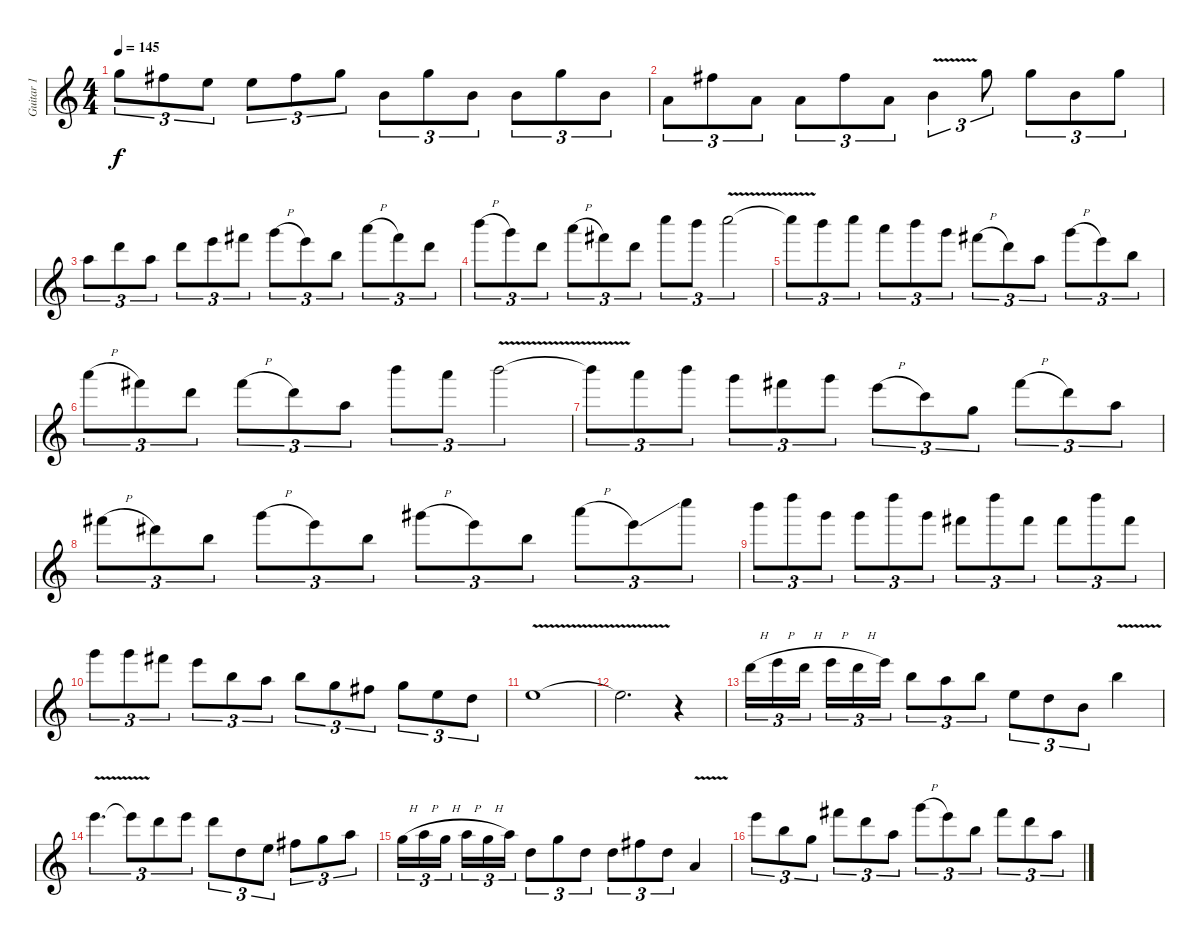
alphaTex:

\track ("Guitar 1" "Guitar 1") {solo instrument acousticguitarnylon}
\staff {score}
\tuning (E4 B3 G3 D3 A2 E2) {hide}
\ts (4 4)
\tempo 145
\clef g2
\ks c
12.3.8{tu (3 2) dy f} 11.3.8{tu (3 2)} 9.3.8{tu (3 2)} 9.3.8{tu (3 2)} 11.3.8{tu (3 2)} 12.3.8{tu (3 2)} 9.4.8{tu (3 2)} 12.3.8{tu (3 2)} 9.4.8{tu (3 2)} 9.4.8{tu (3 2)} 12.3.8{tu (3 2)} 9.4.8{tu (3 2)} |
7.4.8{tu (3 2)} 11.3.8{tu (3 2)} 7.4.8{tu (3 2)} 7.4.8{tu (3 2)} 11.3.8{tu (3 2)} 7.4.8{tu (3 2)} 9.4{v}.4{tu (3 2)} 12.3.8{tu (3 2)} 12.3.8{tu (3 2)} 9.4.8{tu (3 2)} 12.3.8{tu (3 2)} |
10.2.8{tu (3 2)} 10.1.8{tu (3 2)} 10.2.8{tu (3 2)} 10.1.8{tu (3 2)} 12.1.8{tu (3 2)} 14.1.8{tu (3 2)} 15.1{h}.8{tu (3 2)} 12.1.8{tu (3 2)} 12.2.8{tu (3 2)} 17.1{h}.8{tu (3 2)} 14.1.8{tu (3 2)} 15.2.8{tu (3 2)} |
19.1{h}.8{tu (3 2)} 15.1.8{tu (3 2)} 15.2.8{tu (3 2)} 17.1{h}.8{tu (3 2)} 14.1.8{tu (3 2)} 15.2.8{tu (3 2)} 20.1.8{tu (3 2)} 19.1.8{tu (3 2)} 20.1{v}.2{tu (3 2)} |
20.1{t}.8{tu (3 2)} 19.1.8{tu (3 2)} 20.1.8{tu (3 2)} 17.1.8{tu (3 2)} 19.1.8{tu (3 2)} 20.2.8{tu (3 2)} 14.1{h}.8{tu (3 2)} 10.1.8{tu (3 2)} 10.2.8{tu (3 2)} 15.1{h}.8{tu (3 2)} 12.1.8{tu (3 2)} 12.2.8{tu (3 2)} |
17.1{h}.8{tu (3 2)} 14.1.8{tu (3 2)} 15.2.8{tu (3 2)} 14.1{h}.8{tu (3 2)} 10.1.8{tu (3 2)} 10.2.8{tu (3 2)} 19.1.8{tu (3 2)} 17.1.8{tu (3 2)} 19.1{v}.2{tu (3 2)} |
19.1{t}.8{tu (3 2)} 17.1.8{tu (3 2)} 19.1.8{tu (3 2)} 15.1.8{tu (3 2)} 14.1.8{tu (3 2)} 15.1.8{tu (3 2)} 12.1{h}.8{tu (3 2)} 8.1.8{tu (3 2)} 8.2.8{tu (3 2)} 14.1{h}.8{tu (3 2)} 10.1.8{tu (3 2)} 10.2.8{tu (3 2)} |
14.1{h}.8{tu (3 2)} 11.1.8{tu (3 2)} 12.2.8{tu (3 2)} 15.1{h}.8{tu (3 2)} 12.1.8{tu (3 2)} 12.2.8{tu (3 2)} 16.1{h}.8{tu (3 2)} 12.1.8{tu (3 2)} 12.2.8{tu (3 2)} 17.1{h}.8{tu (3 2)} 12.1{ss}.8{tu (3 2)} 20.1.8{tu (3 2)} |
19.1.8{tu (3 2)} 22.1.8{tu (3 2)} 20.2.8{tu (3 2)} 20.2.8{tu (3 2)} 22.1.8{tu (3 2)} 20.2.8{tu (3 2)} 19.2.8{tu (3 2)} 22.1.8{tu (3 2)} 19.2.8{tu (3 2)} 19.2.8{tu (3 2)} 22.1.8{tu (3 2)} 19.2.8{tu (3 2)} |
15.1.8{tu (3 2)} 15.1.8{tu (3 2)} 14.1.8{tu (3 2)} 12.1.8{tu (3 2)} 12.2.8{tu (3 2)} 10.2.8{tu (3 2)} 12.2.8{tu (3 2)} 12.3.8{tu (3 2)} 11.3.8{tu (3 2)} 12.3.8{tu (3 2)} 9.3.8{tu (3 2)} 7.3.8{tu (3 2)} |
9.3{v}.1 |
9.3{t}.2{d} r.4 |
10.1{h}.16{tu (3 2)} 12.1{h}.16{tu (3 2)} 10.1{h}.16{tu (3 2) beam splitsecondary} 12.1{h}.16{tu (3 2)} 10.1{h}.16{tu (3 2)} 12.1.16{tu (3 2)} 12.2.8{tu (3 2)} 10.2.8{tu (3 2)} 12.2.8{tu (3 2)} 9.3.8{tu (3 2)} 7.3.8{tu (3 2)} 9.4.8{tu (3 2)} 12.2{v}.4 |
12.1{v}.4{d tu (3 2)} 12.1{t}.8{tu (3 2)} 10.1.8{tu (3 2)} 12.1.8{tu (3 2)} 10.1.8{tu (3 2)} 7.3.8{tu (3 2)} 9.3.8{tu (3 2)} 11.3.8{tu (3 2)} 8.2.8{tu (3 2)} 10.2.8{tu (3 2)} |
8.2{h}.16{tu (3 2)} 10.2{h}.16{tu (3 2)} 8.2{h}.16{tu (3 2) beam splitsecondary} 10.2{h}.16{tu (3 2)} 8.2{h}.16{tu (3 2)} 10.2.16{tu (3 2)} 7.3.8{tu (3 2)} 8.2.8{tu (3 2)} 7.3.8{tu (3 2)} 7.3.8{tu (3 2)} 7.2.8{tu (3 2)} 7.3.8{tu (3 2)} 7.4{v}.4 |
12.1.8{tu (3 2)} 12.2.8{tu (3 2)} 12.3.8{tu (3 2)} 14.1.8{tu (3 2)} 15.2.8{tu (3 2)} 14.3.8{tu (3 2)} 15.1{h}.8{tu (3 2)} 12.1.8{tu (3 2)} 12.2.8{tu (3 2)} 14.1.8{tu (3 2)} 15.2.8{tu (3 2)} 14.3.8{tu (3 2)}
